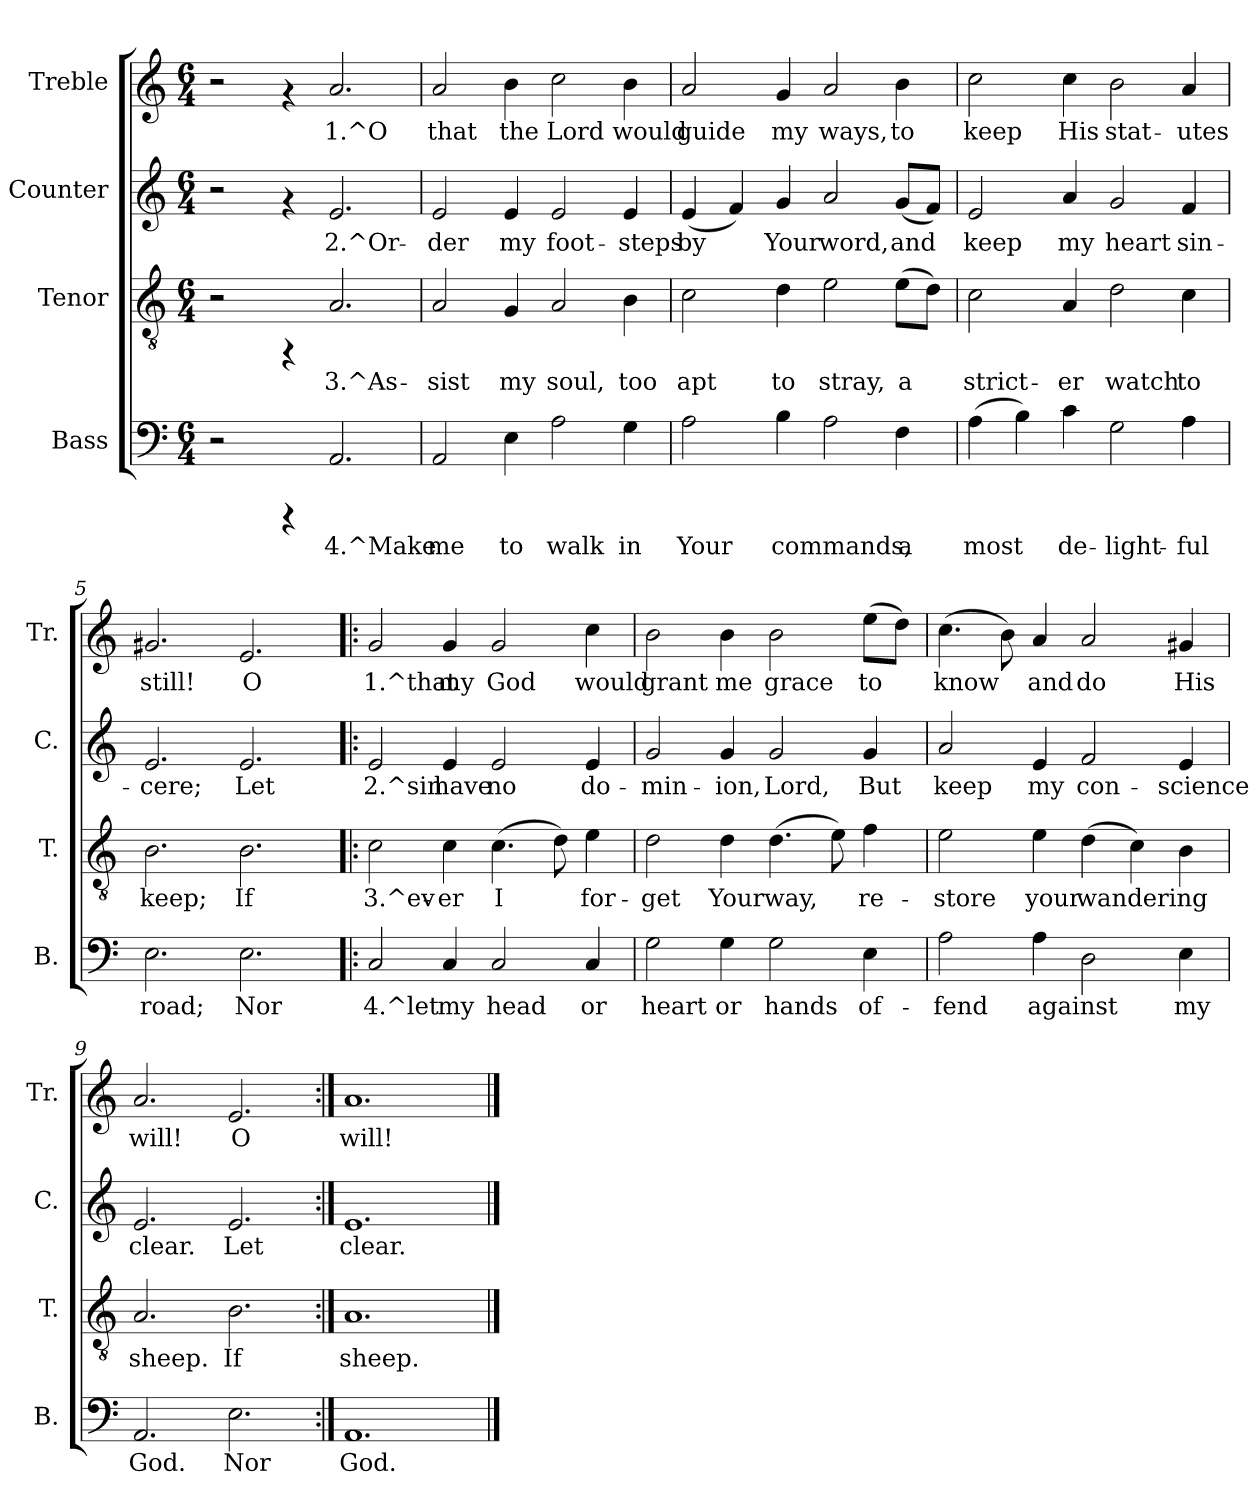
**kern	**text	**kern	**text	**kern	**text	**kern	**text
*part4	*part4	*part3	*part3	*part2	*part2	*part1	*part1
*staff4	*staff4	*staff3	*staff3	*staff2	*staff2	*staff1	*staff1
*I"Bass	*	*I"Tenor	*	*I"Counter	*	*I"Treble	*
*I'B.	*	*I'T.	*	*I'C.	*	*I'Tr.	*
!!LO:PB:g=z
*stria5	*	*stria5	*	*stria5	*	*stria5	*
*clefF4	*	*clefGv2	*	*clefG2	*	*clefG2	*
*k[]	*	*k[]	*	*k[]	*	*k[]	*
*C:	*	*C:	*	*C:	*	*C:	*
*M6/4	*	*M6/4	*	*M6/4	*	*M6/4	*
=1	=1	=1	=1	=1	=1	=1	=1
2r	.	2r	.	2r	.	2r	.
4rCCC	.	4rFF	.	4rf	.	4rf	.
!	!LO:LY:b:rj	!	!LO:LY:b:rj	!	!LO:LY:b:rj	!	!LO:LY:b:rj
2.AA/	4.^Make	2.A/	3.^As-	2.e/	2.^Or-	2.a/	1.^O
=2	=2	=2	=2	=2	=2	=2	=2
!	!LO:LY:b:rj	!	!LO:LY:b:rj	!	!LO:LY:b:rj	!	!LO:LY:b:rj
2AA/	me	2A/	-sist	2e/	-der	2a/	that
!	!LO:LY:b:rj	!	!LO:LY:b:rj	!	!LO:LY:b:rj	!	!LO:LY:b:rj
4E\	to	4G/	my	4e/	my	4b\	the
!	!LO:LY:b:rj	!	!LO:LY:b:rj	!	!LO:LY:b:rj	!	!LO:LY:b:rj
2A\	walk	2A/	soul,	2e/	foot-	2cc\	Lord
!	!LO:LY:b:rj	!	!LO:LY:b:rj	!	!LO:LY:b:rj	!	!LO:LY:b:rj
4G\	in	4B\	too	4e/	-steps	4b\	would
=3	=3	=3	=3	=3	=3	=3	=3
!	!LO:LY:b:rj	!	!LO:LY:b:rj	!	!LO:LY:b:rj	!	!LO:LY:b:rj
2A\	Your	2c\	apt	(<4e/	by	2a/	guide
!	!	!	!	!	!LO:LY:b:rj	!	!
.	.	.	.	4f/)	.	.	.
!	!LO:LY:b:rj	!	!LO:LY:b:rj	!	!LO:LY:b:rj	!	!LO:LY:b:rj
4B\	commands,	4d\	to	4g/	Your	4g/	my
!	!LO:LY:b:rj	!	!LO:LY:b:rj	!	!LO:LY:b:rj	!	!LO:LY:b:rj
2A\	.	2e\	stray,	2a/	word,	2a/	ways,
!	!LO:LY:b:rj	!	!LO:LY:b:rj	!	!LO:LY:b:rj	!	!LO:LY:b:rj
4F\	a	(>8e\L	a	(<8g/L	and	4b\	to
!	!	!	!LO:LY:b:rj	!	!LO:LY:b:rj	!	!
.	.	8d\J)	.	8f/J)	.	.	.
=4	=4	=4	=4	=4	=4	=4	=4
!	!LO:LY:b:rj	!	!LO:LY:b:rj	!	!LO:LY:b:rj	!	!LO:LY:b:rj
(>4A\	most	2c\	strict-	2e/	keep	2cc\	keep
!	!LO:LY:b:rj	!	!	!	!	!	!
4B\)	.	.	.	.	.	.	.
!	!LO:LY:b:rj	!	!LO:LY:b:rj	!	!LO:LY:b:rj	!	!LO:LY:b:rj
4c\	de-	4A/	-er	4a/	my	4cc\	His
!	!LO:LY:b:rj	!	!LO:LY:b:rj	!	!LO:LY:b:rj	!	!LO:LY:b:rj
2G\	-light-	2d\	watch	2g/	heart	2b\	stat-
!	!LO:LY:b:rj	!	!LO:LY:b:rj	!	!LO:LY:b:rj	!	!LO:LY:b:rj
4A\	-ful	4c\	to	4f/	sin-	4a/	-utes
=5	=5	=5	=5	=5	=5	=5	=5
!	!LO:LY:b:rj	!	!LO:LY:b:rj	!	!LO:LY:b:rj	!	!LO:LY:b:rj
2.E\	road;	2.B\	keep;	2.e/	-cere;	2.g#X/	still!
!	!LO:LY:b:rj	!	!LO:LY:b:rj	!	!LO:LY:b:rj	!	!LO:LY:b:rj
2.E\	Nor	2.B\	If	2.e/	Let	2.e/	O
!!LO:LB:g=z
=6!|:	=6!|:	=6!|:	=6!|:	=6!|:	=6!|:	=6!|:	=6!|:
!	!LO:LY:b:rj	!	!LO:LY:b:rj	!	!LO:LY:b:rj	!	!LO:LY:b:rj
2C/	4.^let	2c\	3.^ev-	2e/	2.^sin	2g/	1.^that
!	!LO:LY:b:rj	!	!LO:LY:b:rj	!	!LO:LY:b:rj	!	!LO:LY:b:rj
4C/	my	4c\	-er	4e/	have	4g/	my
!	!LO:LY:b:rj	!	!LO:LY:b:rj	!	!LO:LY:b:rj	!	!LO:LY:b:rj
2C/	head	(>4.c\	I	2e/	no	2g/	God
!	!	!	!LO:LY:b:rj	!	!	!	!
.	.	8d\)	.	.	.	.	.
!	!LO:LY:b:rj	!	!LO:LY:b:rj	!	!LO:LY:b:rj	!	!LO:LY:b:rj
4C/	or	4e\	for-	4e/	do-	4cc\	would
=7	=7	=7	=7	=7	=7	=7	=7
!	!LO:LY:b:rj	!	!LO:LY:b:rj	!	!LO:LY:b:rj	!	!LO:LY:b:rj
2G\	heart	2d\	-get	2g/	-min-	2b\	grant
!	!LO:LY:b:rj	!	!LO:LY:b:rj	!	!LO:LY:b:rj	!	!LO:LY:b:rj
4G\	or	4d\	Your	4g/	-ion,	4b\	me
!	!LO:LY:b:rj	!	!LO:LY:b:rj	!	!LO:LY:b:rj	!	!LO:LY:b:rj
2G\	hands	(>4.d\	way,	2g/	Lord,	2b\	grace
!	!	!	!LO:LY:b:rj	!	!	!	!
.	.	8e\)	.	.	.	.	.
!	!LO:LY:b:rj	!	!LO:LY:b:rj	!	!LO:LY:b:rj	!	!LO:LY:b:rj
4E\	of-	4f\	re-	4g/	But	(>8ee\L	to
!	!	!	!	!	!	!	!LO:LY:b:rj
.	.	.	.	.	.	8dd\J)	.
=8	=8	=8	=8	=8	=8	=8	=8
!	!LO:LY:b:rj	!	!LO:LY:b:rj	!	!LO:LY:b:rj	!	!LO:LY:b:rj
2A\	-fend	2e\	-store	2a/	keep	(>4.cc\	know
!	!	!	!	!	!	!	!LO:LY:b:rj
.	.	.	.	.	.	8b\)	.
!	!LO:LY:b:rj	!	!LO:LY:b:rj	!	!LO:LY:b:rj	!	!LO:LY:b:rj
4A\	against	4e\	your	4e/	my	4a/	and
!	!LO:LY:b:rj	!	!LO:LY:b:rj	!	!LO:LY:b:rj	!	!LO:LY:b:rj
2D\	.	(>4d\	wandering	2f/	con-	2a/	do
!	!	!	!LO:LY:b:rj	!	!	!	!
.	.	4c\)	.	.	.	.	.
!	!LO:LY:b:rj	!	!LO:LY:b:rj	!	!LO:LY:b:rj	!	!LO:LY:b:rj
4E\	my	4B\	.	4e/	-science	4g#X/	His
=9	=9	=9	=9	=9	=9	=9	=9
!	!LO:LY:b:rj	!	!LO:LY:b:rj	!	!LO:LY:b:rj	!	!LO:LY:b:rj
2.AA/	God.	2.A/	sheep.	2.e/	clear.	2.a/	will!
!	!LO:LY:b:rj	!	!LO:LY:b:rj	!	!LO:LY:b:rj	!	!LO:LY:b:rj
2.E\	Nor	2.B\	If	2.e/	Let	2.e/	O
=10:|!	=10:|!	=10:|!	=10:|!	=10:|!	=10:|!	=10:|!	=10:|!
!	!LO:LY:b:rj	!	!LO:LY:b:rj	!	!LO:LY:b:rj	!	!LO:LY:b:rj
1.AA	God.	1.A	sheep.	1.e	clear.	1.a	will!
==	==	==	==	==	==	==	==
*-	*-	*-	*-	*-	*-	*-	*-
